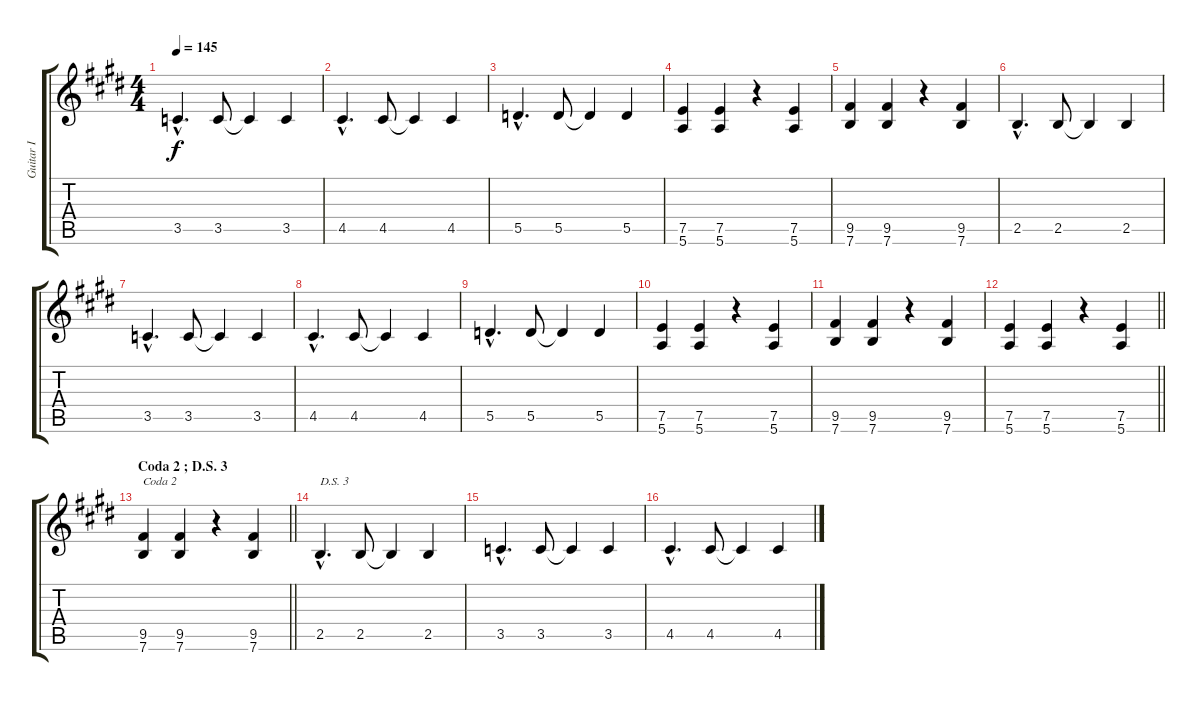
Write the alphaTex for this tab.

\track ("Guitar I" "Guitar I") {instrument overdrivenguitar}
\staff {score tabs}
\tuning (E4 B3 G3 D3 A2 E2) {hide}
\ts (4 4)
\tempo 145
\clef g2
\ks e
3.5{hac}.4{d dy f} 3.5.8 3.5{t}.4 3.5.4 |
4.5{hac}.4{d} 4.5.8 4.5{t}.4 4.5.4 |
5.5{hac}.4{d} 5.5.8 5.5{t}.4 5.5.4 |
(7.5 5.6).4 (7.5 5.6).4 r.4 (7.5 5.6).4 |
(9.5 7.6).4 (9.5 7.6).4 r.4 (9.5 7.6).4 |
2.5{hac}.4{d} 2.5.8 2.5{t}.4 2.5.4 |
3.5{hac}.4{d} 3.5.8 3.5{t}.4 3.5.4 |
4.5{hac}.4{d} 4.5.8 4.5{t}.4 4.5.4 |
5.5{hac}.4{d} 5.5.8 5.5{t}.4 5.5.4 |
(7.5 5.6).4 (7.5 5.6).4 r.4 (7.5 5.6).4 |
(9.5 7.6).4 (9.5 7.6).4 r.4 (9.5 7.6).4 |
\barLineRight lightlight
(7.5 5.6).4 (7.5 5.6).4 r.4 (7.5 5.6).4 |
\section ("" "Coda 2 ; D.S. 3")
\barLineRight lightlight
(9.5 7.6).4{txt "Coda 2"} (9.5 7.6).4 r.4 (9.5 7.6).4 |
2.5{hac}.4{d txt "D.S. 3"} 2.5.8 2.5{t}.4 2.5.4 |
3.5{hac}.4{d} 3.5.8 3.5{t}.4 3.5.4 |
4.5{hac}.4{d} 4.5.8 4.5{t}.4 4.5.4
